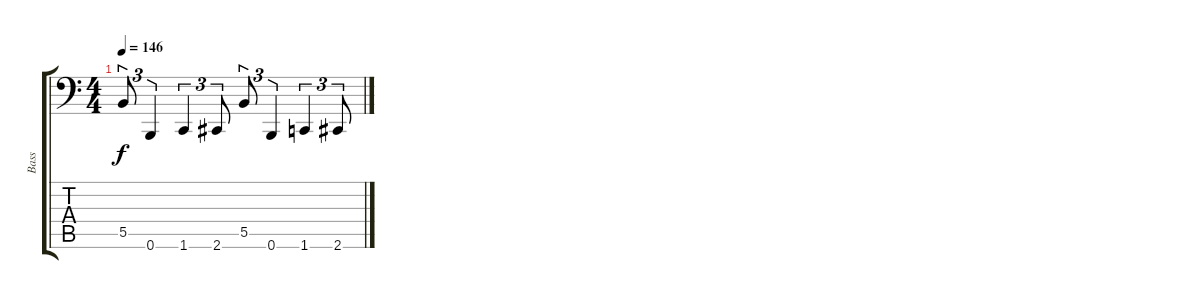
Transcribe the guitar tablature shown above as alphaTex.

\track ("Bass" "Bass") {instrument electricbassfinger}
\staff {score tabs}
\tuning (Db3 Ab2 E2 B1 Gb1 B0) {hide}
\ts (4 4)
\tempo 146
\clef f4
\ks c
5.5.8{tu (3 2) dy f} 0.6.4{tu (3 2)} 1.6.4{tu (3 2)} 2.6.8{tu (3 2)} 5.5.8{tu (3 2)} 0.6.4{tu (3 2)} 1.6.4{tu (3 2)} 2.6.8{tu (3 2)}
